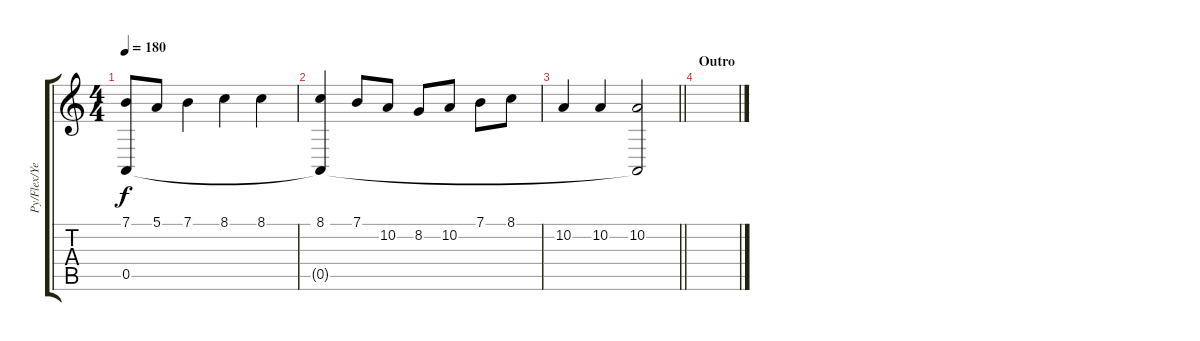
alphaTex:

\track ("Py/Flex/Yellow" "Py/Flex/Ye") {instrument bagpipe}
\staff {score tabs}
\tuning (E4 B3 G3 D3 A2 E2) {hide}
\ts (4 4)
\tempo 180
\clef g2
\ks c
(7.1 0.5{t}).8{dy f} 5.1.8 7.1.4 8.1.4 8.1.4 |
(8.1 0.5{t}).4 7.1.8 10.2.8 8.2.8 10.2.8 7.1.8 8.1.8 |
\barLineRight lightlight
10.2.4 10.2.4 (10.2 0.5{t}).2 |
\section ("" "Outro")
